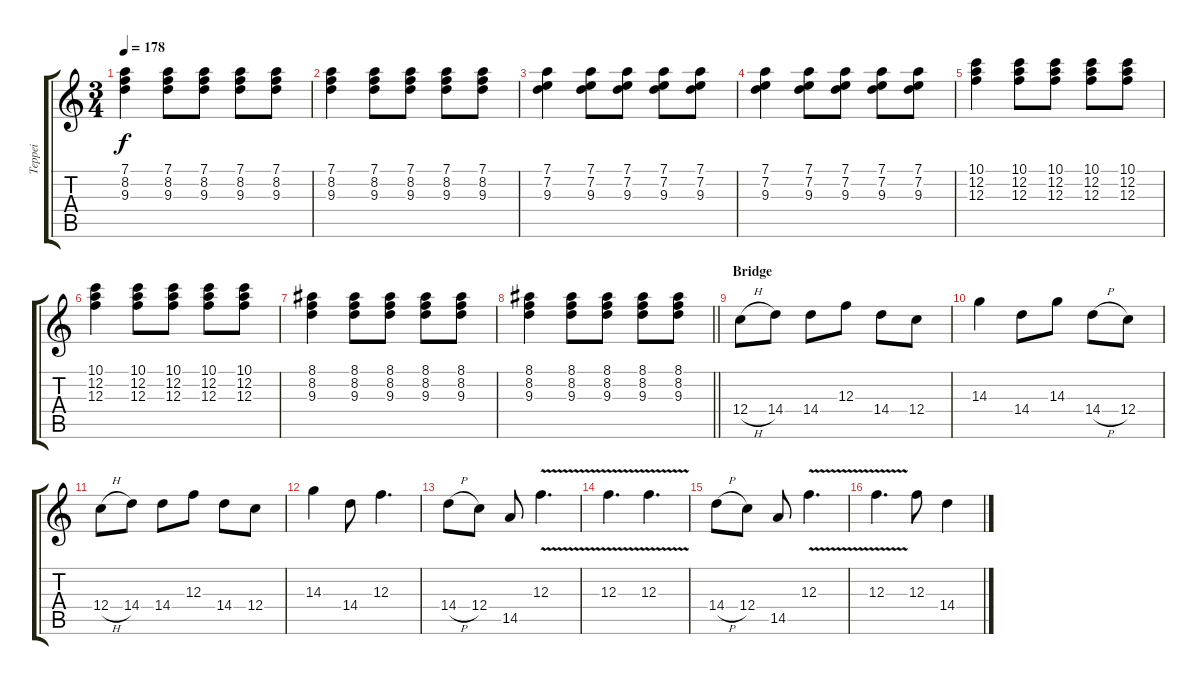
\track ("Teppei" "Teppei") {instrument electricguitarjazz}
\staff {score tabs}
\tuning (D4 A3 F3 C3 G2 D2) {hide}
\ts (3 4)
\tempo 178
\clef g2
\ks c
(7.1 8.2 9.3).4{dy f} (7.1 8.2 9.3).8 (7.1 8.2 9.3).8 (7.1 8.2 9.3).8 (7.1 8.2 9.3).8 |
(7.1 8.2 9.3).4 (7.1 8.2 9.3).8 (7.1 8.2 9.3).8 (7.1 8.2 9.3).8 (7.1 8.2 9.3).8 |
(7.1 7.2 9.3).4 (7.1 7.2 9.3).8 (7.1 7.2 9.3).8 (7.1 7.2 9.3).8 (7.1 7.2 9.3).8 |
(7.1 7.2 9.3).4 (7.1 7.2 9.3).8 (7.1 7.2 9.3).8 (7.1 7.2 9.3).8 (7.1 7.2 9.3).8 |
(10.1 12.2 12.3).4 (10.1 12.2 12.3).8 (10.1 12.2 12.3).8 (10.1 12.2 12.3).8 (10.1 12.2 12.3).8 |
(10.1 12.2 12.3).4 (10.1 12.2 12.3).8 (10.1 12.2 12.3).8 (10.1 12.2 12.3).8 (10.1 12.2 12.3).8 |
(8.1 8.2 9.3).4 (8.1 8.2 9.3).8 (8.1 8.2 9.3).8 (8.1 8.2 9.3).8 (8.1 8.2 9.3).8 |
\barLineRight lightlight
(8.1 8.2 9.3).4 (8.1 8.2 9.3).8 (8.1 8.2 9.3).8 (8.1 8.2 9.3).8 (8.1 8.2 9.3).8 |
\section ("" "Bridge")
12.4{h}.8 14.4.8 14.4.8 12.3.8 14.4.8 12.4.8 |
14.3.4 14.4.8 14.3.8 14.4{h}.8 12.4.8 |
12.4{h}.8 14.4.8 14.4.8 12.3.8 14.4.8 12.4.8 |
14.3.4 14.4.8 12.3.4{d} |
14.4{h}.8 12.4.8 14.5.8 12.3{v}.4{d} |
12.3{v}.4{d} 12.3{v}.4{d} |
14.4{h}.8 12.4.8 14.5.8 12.3{v}.4{d} |
12.3{v}.4{d} 12.3.8 14.4.4
